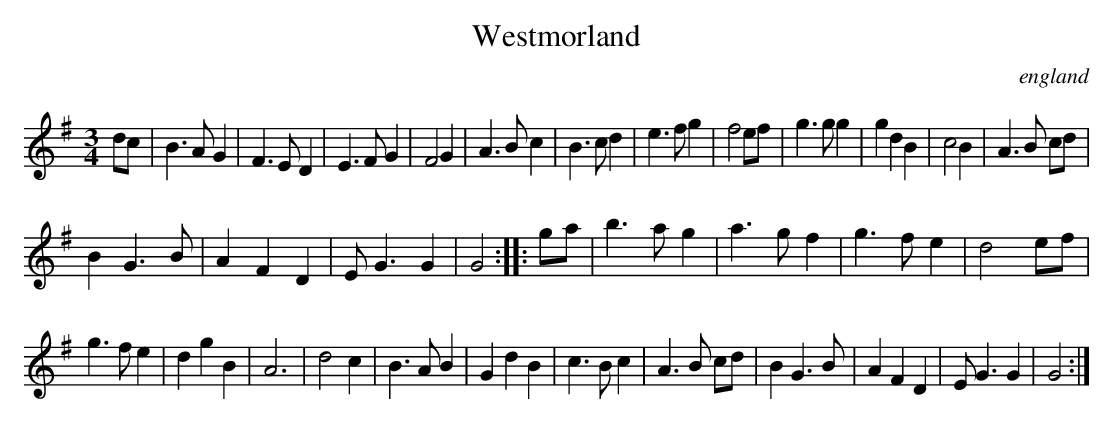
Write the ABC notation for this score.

X:1
T:Westmorland
O:england
M:3/4
K:G
dc | \
B3AG2 | F3ED2 | E3FG2 | F4G2 |\
A3Bc2 | B3cd2 | e3fg2 | f4 ef |\
g3gg2 | g2d2B2 | c4 B2 | A3B cd |
B2G3B | A2F2D2 | EG3 G2 | G4 ::\
ga | \
b3ag2 | a3gf2 | g3fe2 | d4 ef |
g3fe2 | d2g2B2 | A6 | d4 c2 |\
B3AB2 | G2d2B2 | c3Bc2 | A3B cd | \
B2G3B | A2F2D2 | EG3G2 | G4 :|
